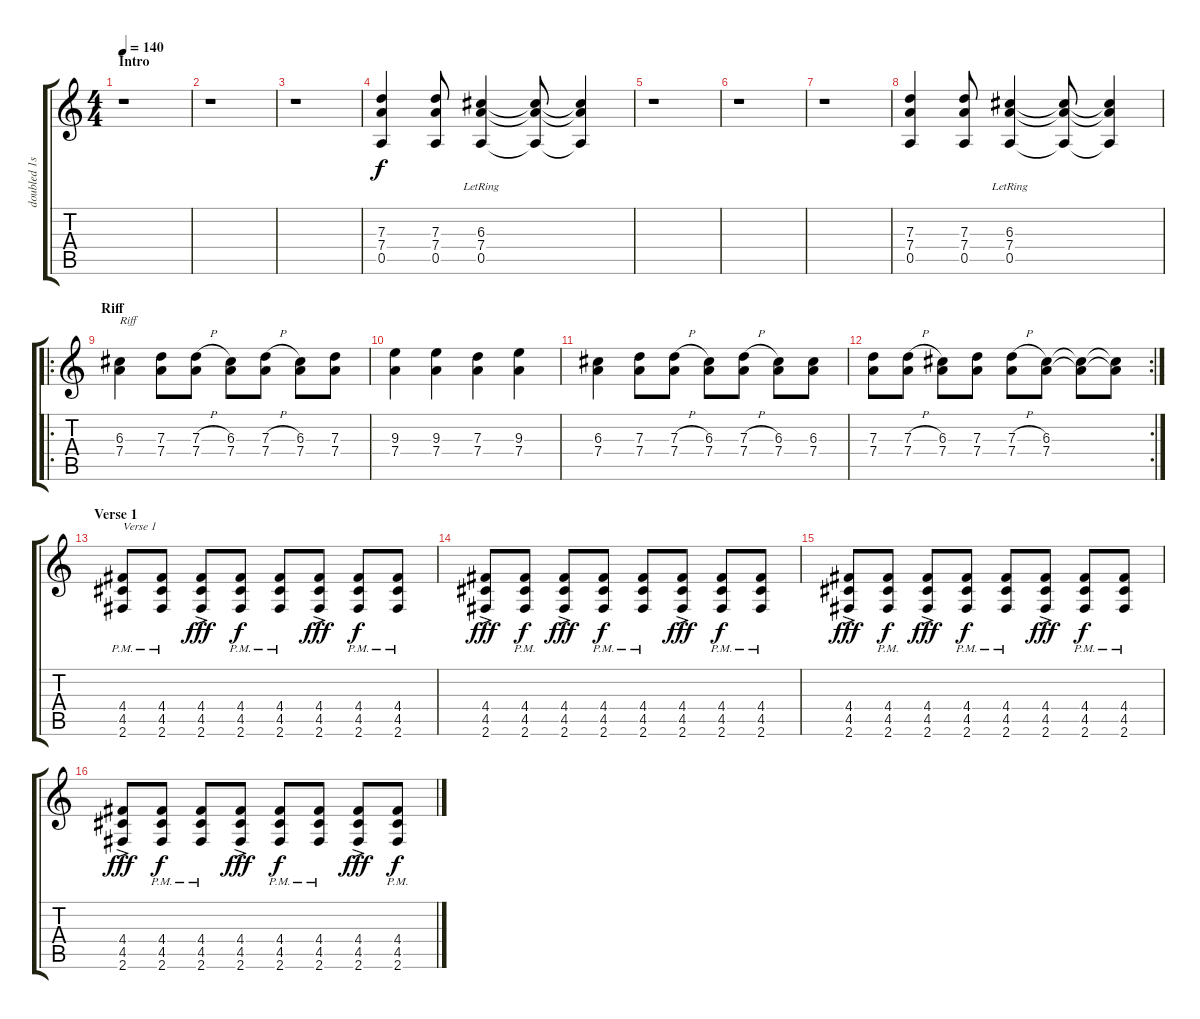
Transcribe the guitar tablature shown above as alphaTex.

\track ("doubled 1st guitar" "doubled 1s") {instrument overdrivenguitar}
\staff {score tabs}
\tuning (E4 B3 G3 D3 A2 E2) {hide}
\ts (4 4)
\section ("" "Intro")
\tempo 140
\clef g2
\ks c
r.1{dy f instrument overdrivenguitar} |
r.1 |
r.1 |
(7.3 7.4 0.5).4 (7.3 7.4 0.5).8 (6.3{lr} 7.4{lr} 0.5{lr}).4 (6.3{t} 7.4{t} 0.5{t}).8 (6.3{t} 7.4{t} 0.5{t}).4 |
r.1 |
r.1 |
r.1 |
(7.3 7.4 0.5).4 (7.3 7.4 0.5).8 (6.3{lr} 7.4{lr} 0.5{lr}).4 (6.3{t} 7.4{t} 0.5{t}).8 (6.3{t} 7.4{t} 0.5{t}).4 |
\ro
\section ("" "Riff")
(6.3 7.4).4{txt "Riff"} (7.3 7.4).8 (7.3{h} 7.4).8 (6.3 7.4).8 (7.3{h} 7.4).8 (6.3 7.4).8 (7.3 7.4).8 |
(9.3 7.4).4 (9.3 7.4).4 (7.3 7.4).4 (9.3 7.4).4 |
(6.3 7.4).4 (7.3 7.4).8 (7.3{h} 7.4).8 (6.3 7.4).8 (7.3{h} 7.4).8 (6.3 7.4).8 (6.3 7.4).8 |
\rc 2
(7.3 7.4).8 (7.3{h} 7.4).8 (6.3 7.4).8 (7.3 7.4).8 (7.3{h} 7.4).8 (6.3 7.4).8 (6.3{t} 7.4{t}).8 (6.3{t} 7.4{t}).8 |
\section ("" "Verse 1")
(4.4{pm} 4.5{pm} 2.6).8{txt "Verse 1"} (4.4{pm} 4.5{pm} 2.6{pm}).8 (4.4{ac} 4.5 2.6).8{dy fff} (4.4{pm} 4.5{pm} 2.6{pm}).8{dy f} (4.4{pm} 4.5{pm} 2.6{pm}).8 (4.4{ac} 4.5{ac} 2.6{ac}).8{dy fff} (4.4{pm} 4.5{pm} 2.6{pm}).8{dy f} (4.4{pm} 4.5{pm} 2.6{pm}).8 |
(4.4{ac} 4.5{ac} 2.6{ac}).8{dy fff} (4.4{pm} 4.5{pm} 2.6{pm}).8{dy f} (4.4{ac} 4.5 2.6).8{dy fff} (4.4{pm} 4.5{pm} 2.6{pm}).8{dy f} (4.4{pm} 4.5{pm} 2.6{pm}).8 (4.4{ac} 4.5{ac} 2.6{ac}).8{dy fff} (4.4{pm} 4.5{pm} 2.6{pm}).8{dy f} (4.4{pm} 4.5{pm} 2.6{pm}).8 |
(4.4{ac} 4.5{ac} 2.6{ac}).8{dy fff} (4.4{pm} 4.5{pm} 2.6{pm}).8{dy f} (4.4{ac} 4.5 2.6).8{dy fff} (4.4{pm} 4.5{pm} 2.6{pm}).8{dy f} (4.4{pm} 4.5{pm} 2.6{pm}).8 (4.4{ac} 4.5{ac} 2.6{ac}).8{dy fff} (4.4{pm} 4.5{pm} 2.6{pm}).8{dy f} (4.4{pm} 4.5{pm} 2.6{pm}).8 |
(4.4{ac} 4.5{ac} 2.6{ac}).8{dy fff} (4.4{pm} 4.5{pm} 2.6{pm}).8{dy f} (4.4{pm} 4.5{pm} 2.6{pm}).8 (4.4{ac} 4.5{ac} 2.6{ac}).8{dy fff} (4.4{pm} 4.5{pm} 2.6{pm}).8{dy f} (4.4{pm} 4.5{pm} 2.6{pm}).8 (4.4{ac} 4.5 2.6).8{dy fff} (4.4{pm} 4.5{pm} 2.6{pm}).8{dy f}
